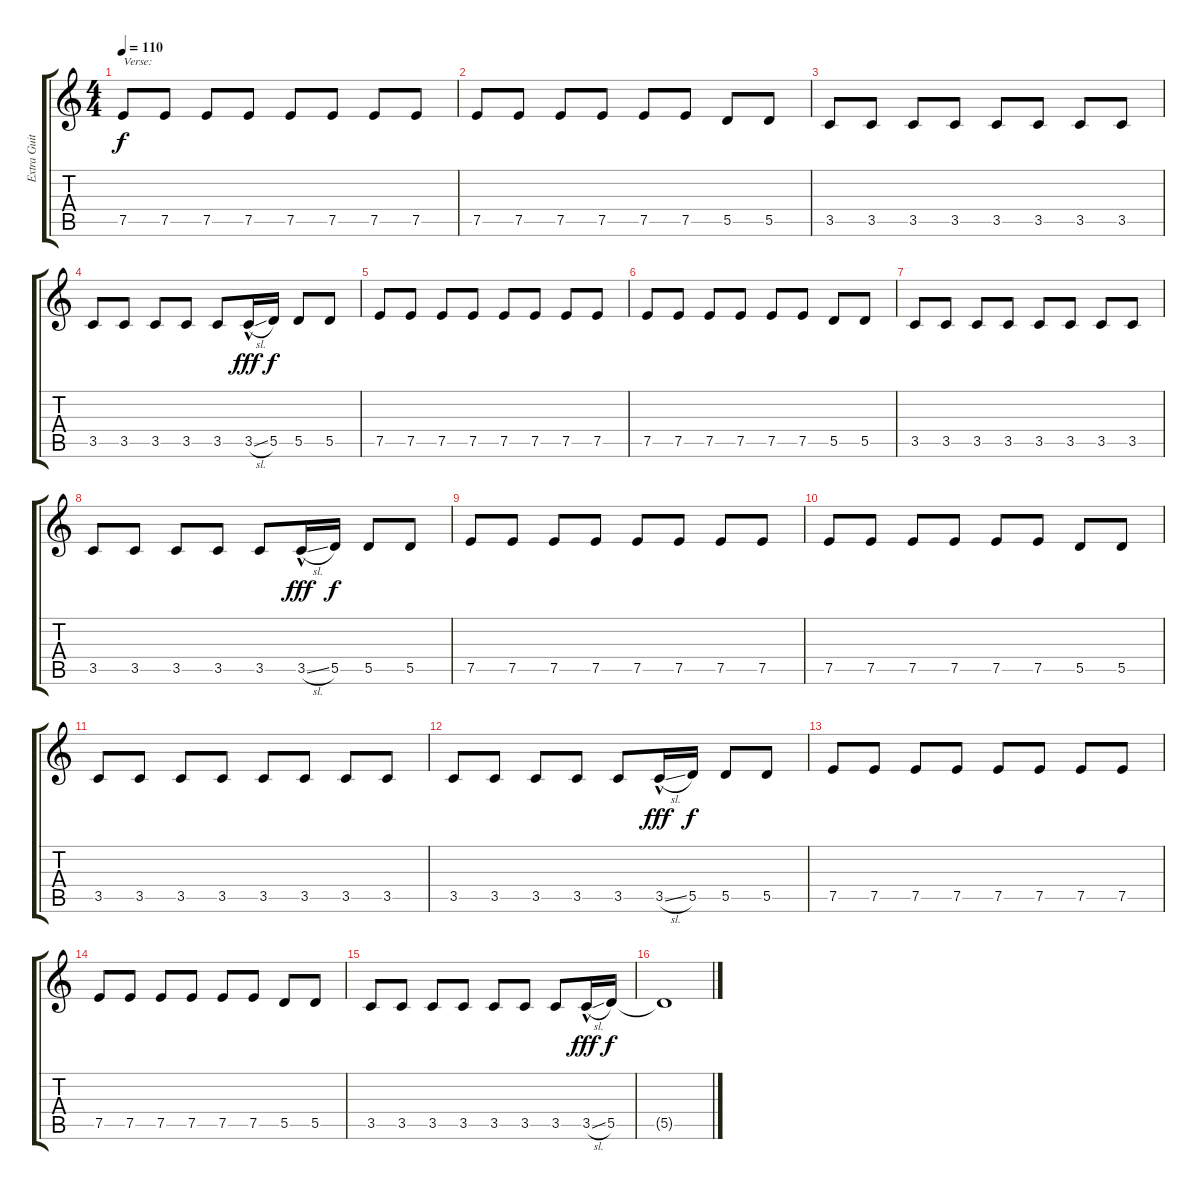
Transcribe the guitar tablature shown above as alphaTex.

\track ("Extra Guitar" "Extra Guit") {instrument electricguitarjazz}
\staff {score tabs}
\tuning (E4 B3 G3 D3 A2 E2) {hide}
\ts (4 4)
\tempo 110
\clef g2
\ks c
7.5.8{txt "Verse:" dy f} 7.5.8 7.5.8 7.5.8 7.5.8 7.5.8 7.5.8 7.5.8 |
7.5.8 7.5.8 7.5.8 7.5.8 7.5.8 7.5.8 5.5.8 5.5.8 |
3.5.8 3.5.8 3.5.8 3.5.8 3.5.8 3.5.8 3.5.8 3.5.8 |
3.5.8 3.5.8 3.5.8 3.5.8 3.5.8 3.5{sl hac}.16{dy fff} 5.5.16{dy f} 5.5.8 5.5.8 |
7.5.8 7.5.8 7.5.8 7.5.8 7.5.8 7.5.8 7.5.8 7.5.8 |
7.5.8 7.5.8 7.5.8 7.5.8 7.5.8 7.5.8 5.5.8 5.5.8 |
3.5.8 3.5.8 3.5.8 3.5.8 3.5.8 3.5.8 3.5.8 3.5.8 |
3.5.8 3.5.8 3.5.8 3.5.8 3.5.8 3.5{sl hac}.16{dy fff} 5.5.16{dy f} 5.5.8 5.5.8 |
7.5.8 7.5.8 7.5.8 7.5.8 7.5.8 7.5.8 7.5.8 7.5.8 |
7.5.8 7.5.8 7.5.8 7.5.8 7.5.8 7.5.8 5.5.8 5.5.8 |
3.5.8 3.5.8 3.5.8 3.5.8 3.5.8 3.5.8 3.5.8 3.5.8 |
3.5.8 3.5.8 3.5.8 3.5.8 3.5.8 3.5{sl hac}.16{dy fff} 5.5.16{dy f} 5.5.8 5.5.8 |
7.5.8 7.5.8 7.5.8 7.5.8 7.5.8 7.5.8 7.5.8 7.5.8 |
7.5.8 7.5.8 7.5.8 7.5.8 7.5.8 7.5.8 5.5.8 5.5.8 |
3.5.8 3.5.8 3.5.8 3.5.8 3.5.8 3.5.8 3.5.8 3.5{sl hac}.16{dy fff} 5.5.16{dy f} |
5.5{t}.1
